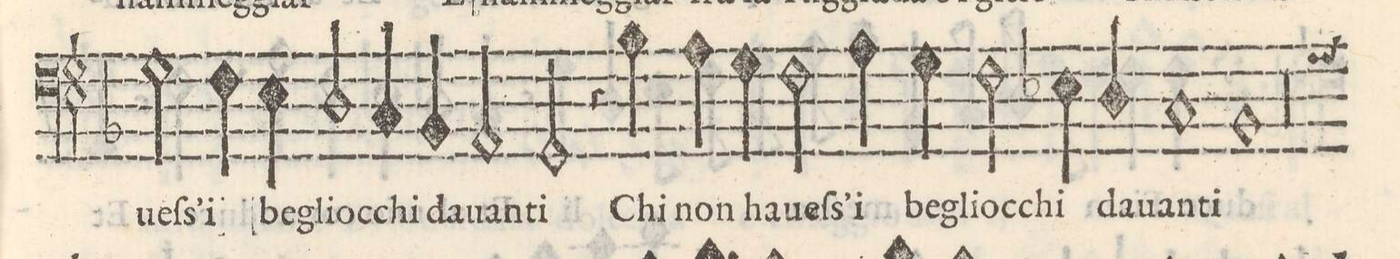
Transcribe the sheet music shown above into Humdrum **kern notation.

**kern	**text
*I"BASSO	*
*clefF4	*
*k[b-]	*
*met(C)	*
*M2/1	*
=14-	=14-
2G\	-ueſ-
4F\	-s'i
4E\	be-
2D/	-glioc-
4C/	-chi
4BB-/	da-
=15-	=15-
2AA/	-uan-
2GG/	-ti
4r	.
4B-\	Chi
4A\	non
4G\	ha-
=16-	=16-
2F\	-ueſ-
4A\	-s'i
4G\	be
2F\	glioc-
4E-X\	-chi
4D/	da-
=17-	=17-
1C	-uan-
1BB-	-ti
*-	*-
